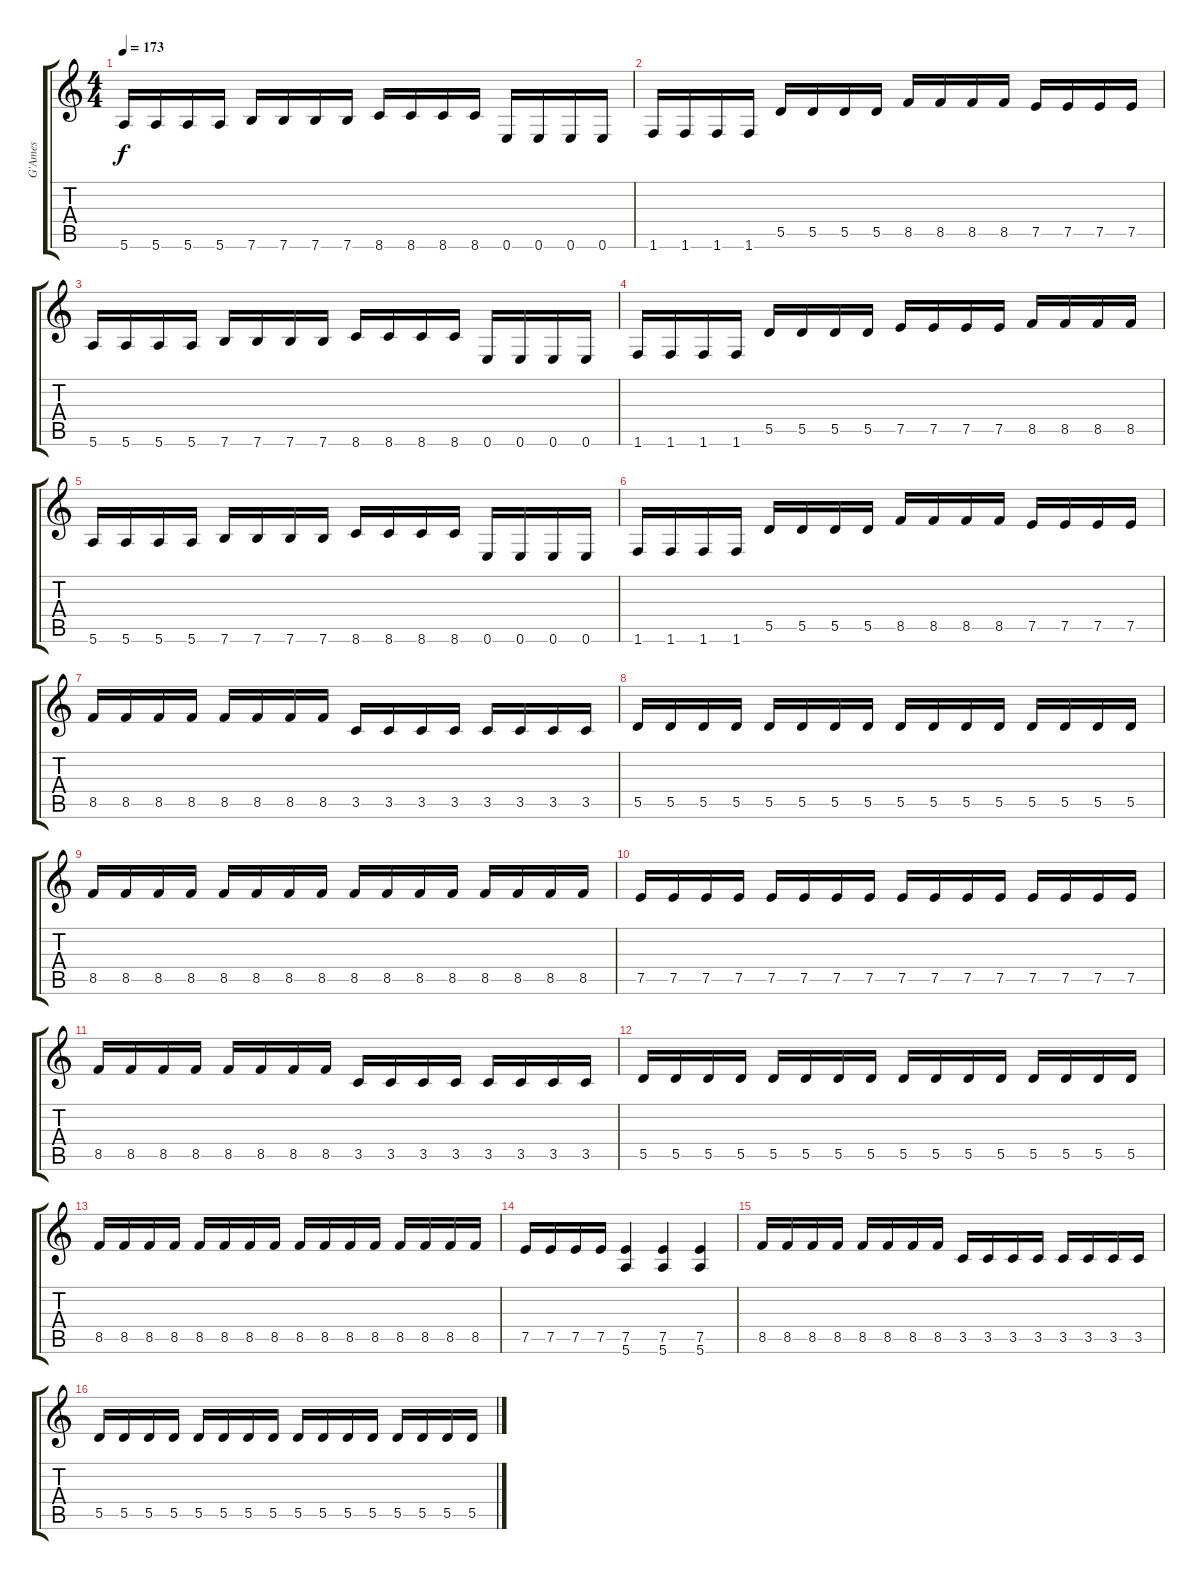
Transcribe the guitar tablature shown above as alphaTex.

\track ("G'Ames" "G'Ames") {instrument overdrivenguitar}
\staff {score tabs}
\tuning (E4 B3 G3 D3 A2 E2) {hide}
\ts (4 4)
\tempo 173
\clef g2
\ks c
5.6.16{dy f} 5.6.16 5.6.16 5.6.16 7.6.16 7.6.16 7.6.16 7.6.16 8.6.16 8.6.16 8.6.16 8.6.16 0.6.16 0.6.16 0.6.16 0.6.16 |
1.6.16 1.6.16 1.6.16 1.6.16 5.5.16 5.5.16 5.5.16 5.5.16 8.5.16 8.5.16 8.5.16 8.5.16 7.5.16 7.5.16 7.5.16 7.5.16 |
5.6.16 5.6.16 5.6.16 5.6.16 7.6.16 7.6.16 7.6.16 7.6.16 8.6.16 8.6.16 8.6.16 8.6.16 0.6.16 0.6.16 0.6.16 0.6.16 |
1.6.16 1.6.16 1.6.16 1.6.16 5.5.16 5.5.16 5.5.16 5.5.16 7.5.16 7.5.16 7.5.16 7.5.16 8.5.16 8.5.16 8.5.16 8.5.16 |
5.6.16 5.6.16 5.6.16 5.6.16 7.6.16 7.6.16 7.6.16 7.6.16 8.6.16 8.6.16 8.6.16 8.6.16 0.6.16 0.6.16 0.6.16 0.6.16 |
1.6.16 1.6.16 1.6.16 1.6.16 5.5.16 5.5.16 5.5.16 5.5.16 8.5.16 8.5.16 8.5.16 8.5.16 7.5.16 7.5.16 7.5.16 7.5.16 |
8.5.16 8.5.16 8.5.16 8.5.16 8.5.16 8.5.16 8.5.16 8.5.16 3.5.16 3.5.16 3.5.16 3.5.16 3.5.16 3.5.16 3.5.16 3.5.16 |
5.5.16 5.5.16 5.5.16 5.5.16 5.5.16 5.5.16 5.5.16 5.5.16 5.5.16 5.5.16 5.5.16 5.5.16 5.5.16 5.5.16 5.5.16 5.5.16 |
8.5.16 8.5.16 8.5.16 8.5.16 8.5.16 8.5.16 8.5.16 8.5.16 8.5.16 8.5.16 8.5.16 8.5.16 8.5.16 8.5.16 8.5.16 8.5.16 |
7.5.16 7.5.16 7.5.16 7.5.16 7.5.16 7.5.16 7.5.16 7.5.16 7.5.16 7.5.16 7.5.16 7.5.16 7.5.16 7.5.16 7.5.16 7.5.16 |
8.5.16 8.5.16 8.5.16 8.5.16 8.5.16 8.5.16 8.5.16 8.5.16 3.5.16 3.5.16 3.5.16 3.5.16 3.5.16 3.5.16 3.5.16 3.5.16 |
5.5.16 5.5.16 5.5.16 5.5.16 5.5.16 5.5.16 5.5.16 5.5.16 5.5.16 5.5.16 5.5.16 5.5.16 5.5.16 5.5.16 5.5.16 5.5.16 |
8.5.16 8.5.16 8.5.16 8.5.16 8.5.16 8.5.16 8.5.16 8.5.16 8.5.16 8.5.16 8.5.16 8.5.16 8.5.16 8.5.16 8.5.16 8.5.16 |
7.5.16 7.5.16 7.5.16 7.5.16 (7.5 5.6).4 (7.5 5.6).4 (7.5 5.6).4 |
8.5.16 8.5.16 8.5.16 8.5.16 8.5.16 8.5.16 8.5.16 8.5.16 3.5.16 3.5.16 3.5.16 3.5.16 3.5.16 3.5.16 3.5.16 3.5.16 |
5.5.16 5.5.16 5.5.16 5.5.16 5.5.16 5.5.16 5.5.16 5.5.16 5.5.16 5.5.16 5.5.16 5.5.16 5.5.16 5.5.16 5.5.16 5.5.16
